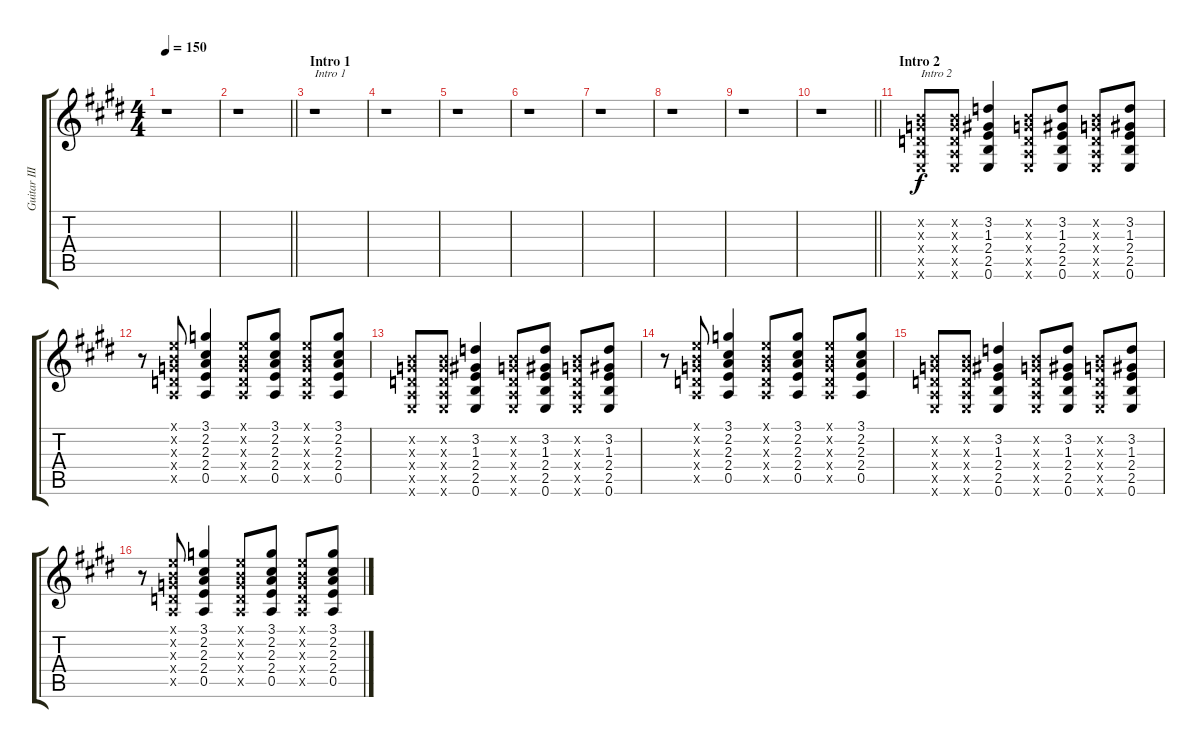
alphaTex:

\track ("Guitar III" "Guitar III") {instrument distortionguitar}
\staff {score tabs}
\tuning (E4 B3 G3 D3 A2 E2) {hide}
\ts (4 4)
\tempo 150
\clef g2
\ks e
r.1{dy f instrument distortionguitar} |
\barLineRight lightlight
r.1 |
\section ("" "Intro 1")
r.1{txt "Intro 1"} |
r.1 |
r.1 |
r.1 |
r.1 |
r.1 |
r.1 |
\barLineRight lightlight
r.1 |
\section ("" "Intro 2")
(0.2{x} 0.3{x} 0.4{x} 0.5{x} 0.6{x}).8{txt "Intro 2"} (0.2{x} 0.3{x} 0.4{x} 0.5{x} 0.6{x}).8 (3.2 1.3 2.4 2.5 0.6).4 (0.2{x} 0.3{x} 0.4{x} 0.5{x} 0.6{x}).8 (3.2 1.3 2.4 2.5 0.6).8 (0.2{x} 0.3{x} 0.4{x} 0.5{x} 0.6{x}).8 (3.2 1.3 2.4 2.5 0.6).8 |
r.8 (0.1{x} 0.2{x} 0.3{x} 0.4{x} 0.5{x}).8 (3.1 2.2 2.3 2.4 0.5).4 (0.1{x} 0.2{x} 0.3{x} 0.4{x} 0.5{x}).8 (3.1 2.2 2.3 2.4 0.5).8 (0.1{x} 0.2{x} 0.3{x} 0.4{x} 0.5{x}).8 (3.1 2.2 2.3 2.4 0.5).8 |
(0.2{x} 0.3{x} 0.4{x} 0.5{x} 0.6{x}).8 (0.2{x} 0.3{x} 0.4{x} 0.5{x} 0.6{x}).8 (3.2 1.3 2.4 2.5 0.6).4 (0.2{x} 0.3{x} 0.4{x} 0.5{x} 0.6{x}).8 (3.2 1.3 2.4 2.5 0.6).8 (0.2{x} 0.3{x} 0.4{x} 0.5{x} 0.6{x}).8 (3.2 1.3 2.4 2.5 0.6).8 |
r.8 (0.1{x} 0.2{x} 0.3{x} 0.4{x} 0.5{x}).8 (3.1 2.2 2.3 2.4 0.5).4 (0.1{x} 0.2{x} 0.3{x} 0.4{x} 0.5{x}).8 (3.1 2.2 2.3 2.4 0.5).8 (0.1{x} 0.2{x} 0.3{x} 0.4{x} 0.5{x}).8 (3.1 2.2 2.3 2.4 0.5).8 |
(0.2{x} 0.3{x} 0.4{x} 0.5{x} 0.6{x}).8 (0.2{x} 0.3{x} 0.4{x} 0.5{x} 0.6{x}).8 (3.2 1.3 2.4 2.5 0.6).4 (0.2{x} 0.3{x} 0.4{x} 0.5{x} 0.6{x}).8 (3.2 1.3 2.4 2.5 0.6).8 (0.2{x} 0.3{x} 0.4{x} 0.5{x} 0.6{x}).8 (3.2 1.3 2.4 2.5 0.6).8 |
r.8 (0.1{x} 0.2{x} 0.3{x} 0.4{x} 0.5{x}).8 (3.1 2.2 2.3 2.4 0.5).4 (0.1{x} 0.2{x} 0.3{x} 0.4{x} 0.5{x}).8 (3.1 2.2 2.3 2.4 0.5).8 (0.1{x} 0.2{x} 0.3{x} 0.4{x} 0.5{x}).8 (3.1 2.2 2.3 2.4 0.5).8
